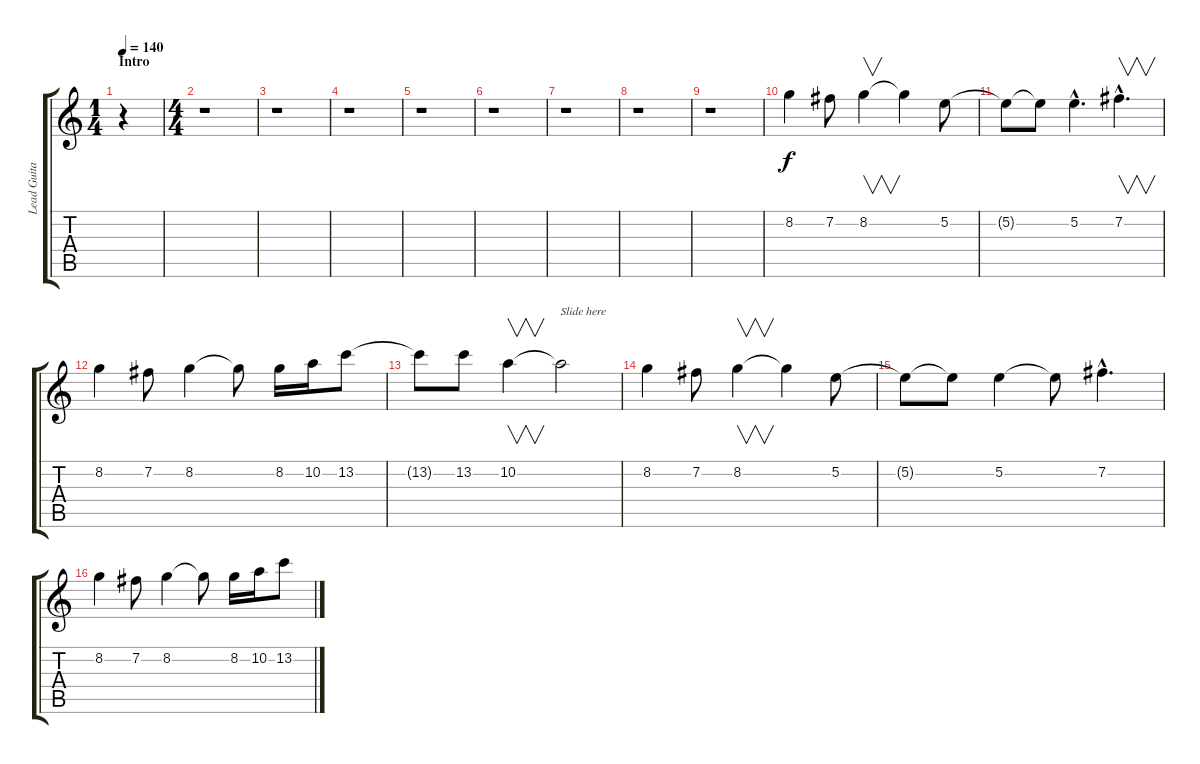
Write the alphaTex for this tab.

\track ("Lead Guitar (Totman)" "Lead Guita") {instrument distortionguitar}
\staff {score tabs}
\tuning (E4 B3 G3 D3 A2 E2) {hide}
\ts (1 4)
\section ("" "Intro")
\tempo 140
\clef g2
\ks c
r.4{dy f instrument distortionguitar} |
\ts (4 4)
r.1 |
r.1 |
r.1 |
r.1 |
r.1 |
r.1 |
r.1 |
r.1 |
8.2.4{volume 14} 7.2.8 8.2.4{v} 8.2{t}.4 5.2.8 |
5.2{t}.8 5.2{t}.8 5.2{hac}.4{d} 7.2{hac}.4{v d} |
8.2.4 7.2.8 8.2.4 8.2{t}.8 8.2.16 10.2.16 13.2.8 |
13.2{t}.8 13.2.8 10.2.4{v} 10.2{t}.2{txt "Slide here"} |
8.2.4 7.2.8 8.2.4{v} 8.2{t}.4 5.2.8 |
5.2{t}.8 5.2{t}.8 5.2.4 5.2{t}.8 7.2{hac}.4{d} |
8.2.4 7.2.8 8.2.4 8.2{t}.8 8.2.16 10.2.16 13.2.8
